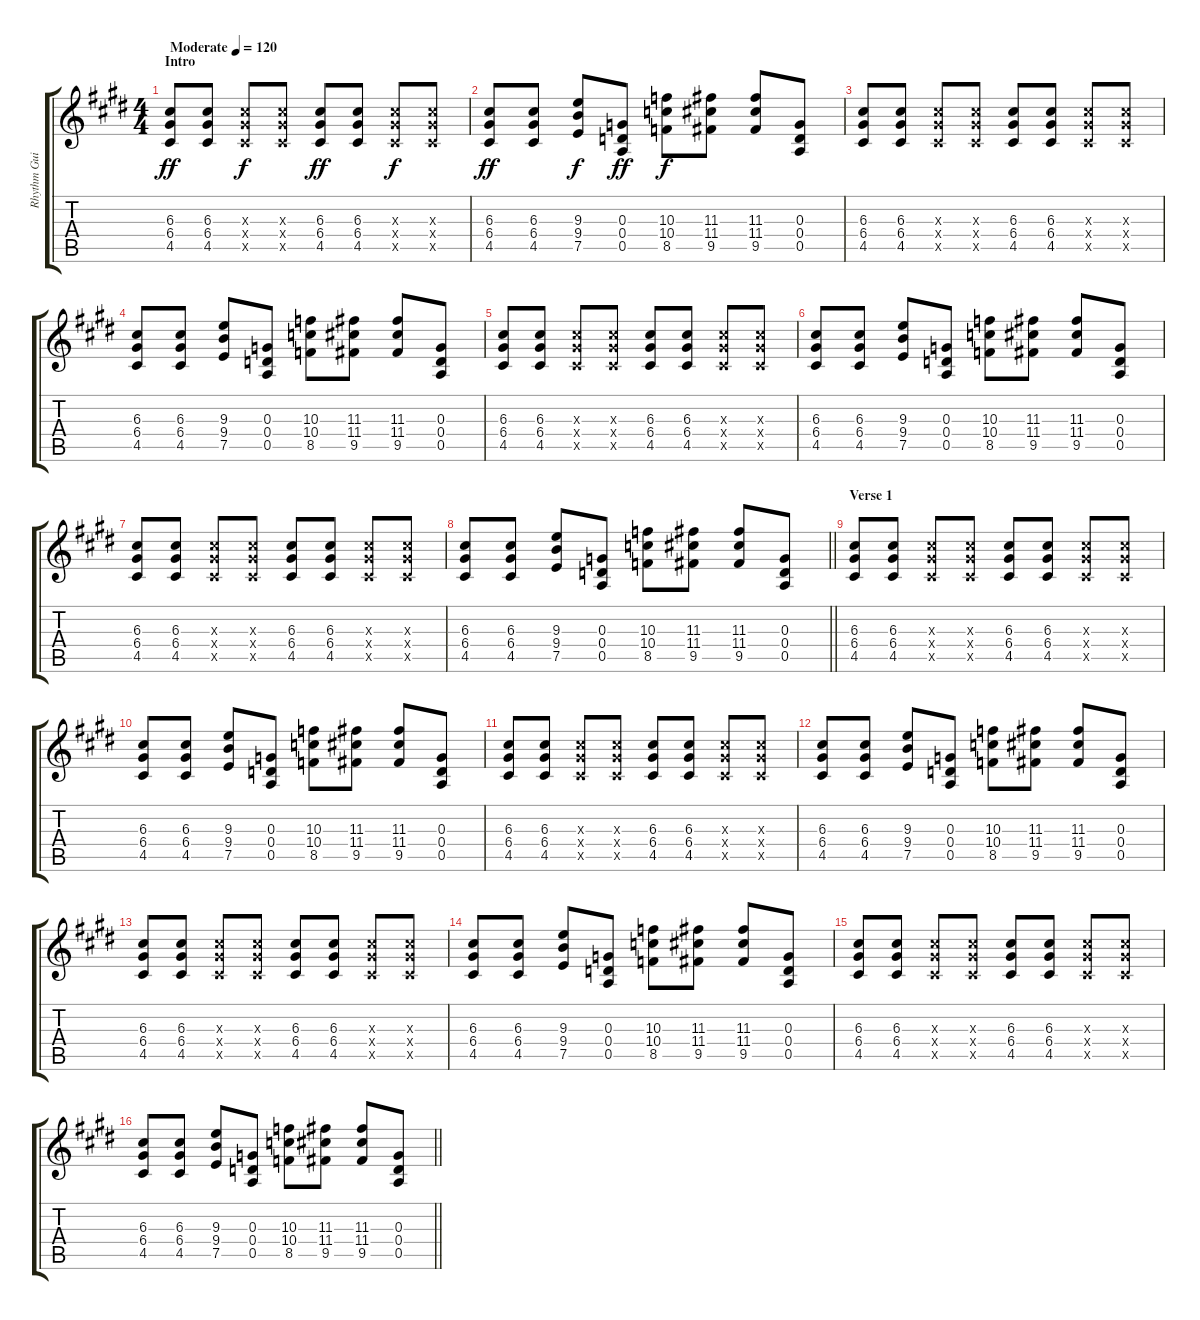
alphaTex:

\track ("Rhythm Guitar" "Rhythm Gui") {instrument distortionguitar}
\staff {score tabs}
\tuning (E4 B3 G3 D3 A2 E2) {hide}
\ts (4 4)
\section ("" "Intro")
\tempo (120 "Moderate")
\clef g2
\ks e
(6.3 6.4 4.5).8{dy ff instrument overdrivenguitar} (6.3 6.4 4.5).8 (6.3{x} 6.4{x} 4.5{x}).8{dy f} (6.3{x} 6.4{x} 4.5{x}).8 (6.3 6.4 4.5).8{dy ff} (6.3 6.4 4.5).8 (6.3{x} 6.4{x} 4.5{x}).8{dy f} (6.3{x} 6.4{x} 4.5{x}).8 |
(6.3 6.4 4.5).8{dy ff} (6.3 6.4 4.5).8 (9.3 9.4 7.5).8{dy f} (0.3 0.4 0.5).8{dy ff} (10.3 10.4 8.5).8{dy f} (11.3 11.4 9.5).8 (11.3 11.4 9.5).8 (0.3 0.4 0.5).8 |
(6.3 6.4 4.5).8 (6.3 6.4 4.5).8 (6.3{x} 6.4{x} 4.5{x}).8 (6.3{x} 6.4{x} 4.5{x}).8 (6.3 6.4 4.5).8 (6.3 6.4 4.5).8 (6.3{x} 6.4{x} 4.5{x}).8 (6.3{x} 6.4{x} 4.5{x}).8 |
(6.3 6.4 4.5).8 (6.3 6.4 4.5).8 (9.3 9.4 7.5).8 (0.3 0.4 0.5).8 (10.3 10.4 8.5).8 (11.3 11.4 9.5).8 (11.3 11.4 9.5).8 (0.3 0.4 0.5).8 |
(6.3 6.4 4.5).8 (6.3 6.4 4.5).8 (6.3{x} 6.4{x} 4.5{x}).8 (6.3{x} 6.4{x} 4.5{x}).8 (6.3 6.4 4.5).8 (6.3 6.4 4.5).8 (6.3{x} 6.4{x} 4.5{x}).8 (6.3{x} 6.4{x} 4.5{x}).8 |
(6.3 6.4 4.5).8 (6.3 6.4 4.5).8 (9.3 9.4 7.5).8 (0.3 0.4 0.5).8 (10.3 10.4 8.5).8 (11.3 11.4 9.5).8 (11.3 11.4 9.5).8 (0.3 0.4 0.5).8 |
(6.3 6.4 4.5).8 (6.3 6.4 4.5).8 (6.3{x} 6.4{x} 4.5{x}).8 (6.3{x} 6.4{x} 4.5{x}).8 (6.3 6.4 4.5).8 (6.3 6.4 4.5).8 (6.3{x} 6.4{x} 4.5{x}).8 (6.3{x} 6.4{x} 4.5{x}).8 |
\barLineRight lightlight
(6.3 6.4 4.5).8 (6.3 6.4 4.5).8 (9.3 9.4 7.5).8 (0.3 0.4 0.5).8 (10.3 10.4 8.5).8 (11.3 11.4 9.5).8 (11.3 11.4 9.5).8 (0.3 0.4 0.5).8 |
\section ("" "Verse 1")
(6.3 6.4 4.5).8 (6.3 6.4 4.5).8 (6.3{x} 6.4{x} 4.5{x}).8 (6.3{x} 6.4{x} 4.5{x}).8 (6.3 6.4 4.5).8 (6.3 6.4 4.5).8 (6.3{x} 6.4{x} 4.5{x}).8 (6.3{x} 6.4{x} 4.5{x}).8 |
(6.3 6.4 4.5).8 (6.3 6.4 4.5).8 (9.3 9.4 7.5).8 (0.3 0.4 0.5).8 (10.3 10.4 8.5).8 (11.3 11.4 9.5).8 (11.3 11.4 9.5).8 (0.3 0.4 0.5).8 |
(6.3 6.4 4.5).8 (6.3 6.4 4.5).8 (6.3{x} 6.4{x} 4.5{x}).8 (6.3{x} 6.4{x} 4.5{x}).8 (6.3 6.4 4.5).8 (6.3 6.4 4.5).8 (6.3{x} 6.4{x} 4.5{x}).8 (6.3{x} 6.4{x} 4.5{x}).8 |
(6.3 6.4 4.5).8 (6.3 6.4 4.5).8 (9.3 9.4 7.5).8 (0.3 0.4 0.5).8 (10.3 10.4 8.5).8 (11.3 11.4 9.5).8 (11.3 11.4 9.5).8 (0.3 0.4 0.5).8 |
(6.3 6.4 4.5).8 (6.3 6.4 4.5).8 (6.3{x} 6.4{x} 4.5{x}).8 (6.3{x} 6.4{x} 4.5{x}).8 (6.3 6.4 4.5).8 (6.3 6.4 4.5).8 (6.3{x} 6.4{x} 4.5{x}).8 (6.3{x} 6.4{x} 4.5{x}).8 |
(6.3 6.4 4.5).8 (6.3 6.4 4.5).8 (9.3 9.4 7.5).8 (0.3 0.4 0.5).8 (10.3 10.4 8.5).8 (11.3 11.4 9.5).8 (11.3 11.4 9.5).8 (0.3 0.4 0.5).8 |
(6.3 6.4 4.5).8 (6.3 6.4 4.5).8 (6.3{x} 6.4{x} 4.5{x}).8 (6.3{x} 6.4{x} 4.5{x}).8 (6.3 6.4 4.5).8 (6.3 6.4 4.5).8 (6.3{x} 6.4{x} 4.5{x}).8 (6.3{x} 6.4{x} 4.5{x}).8 |
\barLineRight lightlight
(6.3 6.4 4.5).8 (6.3 6.4 4.5).8 (9.3 9.4 7.5).8 (0.3 0.4 0.5).8 (10.3 10.4 8.5).8 (11.3 11.4 9.5).8 (11.3 11.4 9.5).8 (0.3 0.4 0.5).8
